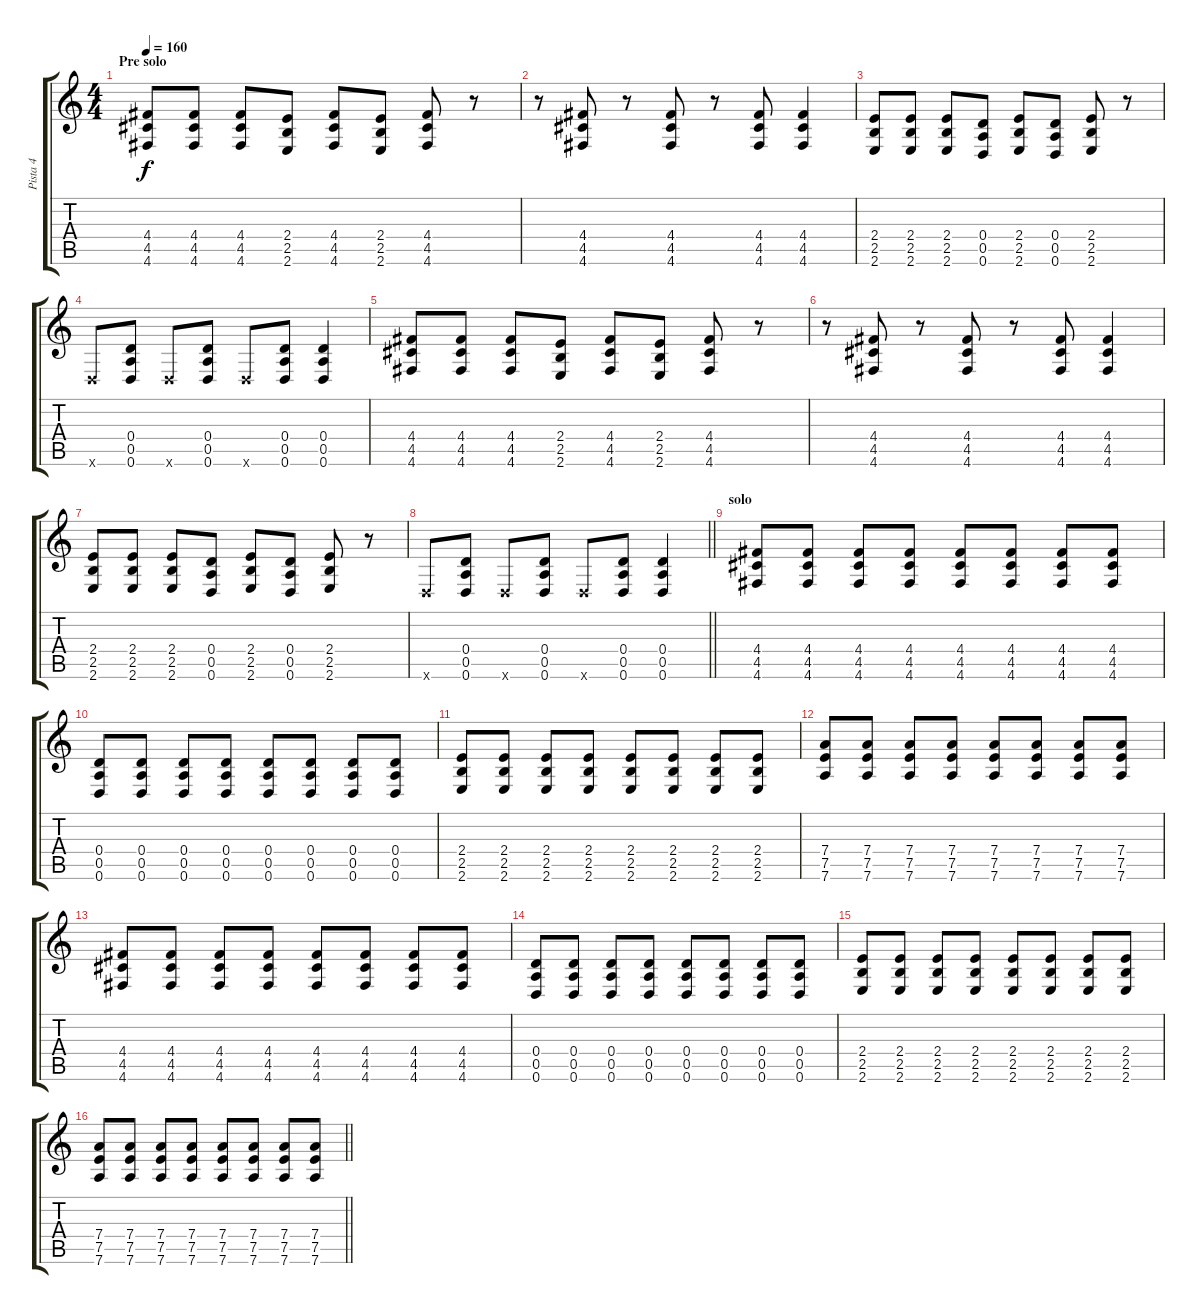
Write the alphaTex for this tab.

\track ("Pista 4" "Pista 4") {instrument distortionguitar}
\staff {score tabs}
\tuning (E4 B3 G3 D3 A2 D2) {hide}
\ts (4 4)
\section ("" "Pre solo")
\tempo 160
\clef g2
\ks c
(4.4 4.5 4.6).8{dy f} (4.4 4.5 4.6).8 (4.4 4.5 4.6).8 (2.4 2.5 2.6).8 (4.4 4.5 4.6).8 (2.4 2.5 2.6).8 (4.4 4.5 4.6).8 r.8 |
r.8 (4.4 4.5 4.6).8 r.8 (4.4 4.5 4.6).8 r.8 (4.4 4.5 4.6).8 (4.4 4.5 4.6).4 |
(2.4 2.5 2.6).8 (2.4 2.5 2.6).8 (2.4 2.5 2.6).8 (0.4 0.5 0.6).8 (2.4 2.5 2.6).8 (0.4 0.5 0.6).8 (2.4 2.5 2.6).8 r.8 |
0.6{x}.8 (0.4 0.5 0.6).8 0.6{x}.8 (0.4 0.5 0.6).8 0.6{x}.8 (0.4 0.5 0.6).8 (0.4 0.5 0.6).4 |
(4.4 4.5 4.6).8 (4.4 4.5 4.6).8 (4.4 4.5 4.6).8 (2.4 2.5 2.6).8 (4.4 4.5 4.6).8 (2.4 2.5 2.6).8 (4.4 4.5 4.6).8 r.8 |
r.8 (4.4 4.5 4.6).8 r.8 (4.4 4.5 4.6).8 r.8 (4.4 4.5 4.6).8 (4.4 4.5 4.6).4 |
(2.4 2.5 2.6).8 (2.4 2.5 2.6).8 (2.4 2.5 2.6).8 (0.4 0.5 0.6).8 (2.4 2.5 2.6).8 (0.4 0.5 0.6).8 (2.4 2.5 2.6).8 r.8 |
\barLineRight lightlight
0.6{x}.8 (0.4 0.5 0.6).8 0.6{x}.8 (0.4 0.5 0.6).8 0.6{x}.8 (0.4 0.5 0.6).8 (0.4 0.5 0.6).4 |
\section ("" "solo")
(4.4 4.5 4.6).8 (4.4 4.5 4.6).8 (4.4 4.5 4.6).8 (4.4 4.5 4.6).8 (4.4 4.5 4.6).8 (4.4 4.5 4.6).8 (4.4 4.5 4.6).8 (4.4 4.5 4.6).8 |
(0.4 0.5 0.6).8 (0.4 0.5 0.6).8 (0.4 0.5 0.6).8 (0.4 0.5 0.6).8 (0.4 0.5 0.6).8 (0.4 0.5 0.6).8 (0.4 0.5 0.6).8 (0.4 0.5 0.6).8 |
(2.4 2.5 2.6).8 (2.4 2.5 2.6).8 (2.4 2.5 2.6).8 (2.4 2.5 2.6).8 (2.4 2.5 2.6).8 (2.4 2.5 2.6).8 (2.4 2.5 2.6).8 (2.4 2.5 2.6).8 |
(7.4 7.5 7.6).8 (7.4 7.5 7.6).8 (7.4 7.5 7.6).8 (7.4 7.5 7.6).8 (7.4 7.5 7.6).8 (7.4 7.5 7.6).8 (7.4 7.5 7.6).8 (7.4 7.5 7.6).8 |
(4.4 4.5 4.6).8 (4.4 4.5 4.6).8 (4.4 4.5 4.6).8 (4.4 4.5 4.6).8 (4.4 4.5 4.6).8 (4.4 4.5 4.6).8 (4.4 4.5 4.6).8 (4.4 4.5 4.6).8 |
(0.4 0.5 0.6).8 (0.4 0.5 0.6).8 (0.4 0.5 0.6).8 (0.4 0.5 0.6).8 (0.4 0.5 0.6).8 (0.4 0.5 0.6).8 (0.4 0.5 0.6).8 (0.4 0.5 0.6).8 |
(2.4 2.5 2.6).8 (2.4 2.5 2.6).8 (2.4 2.5 2.6).8 (2.4 2.5 2.6).8 (2.4 2.5 2.6).8 (2.4 2.5 2.6).8 (2.4 2.5 2.6).8 (2.4 2.5 2.6).8 |
\barLineRight lightlight
(7.4 7.5 7.6).8 (7.4 7.5 7.6).8 (7.4 7.5 7.6).8 (7.4 7.5 7.6).8 (7.4 7.5 7.6).8 (7.4 7.5 7.6).8 (7.4 7.5 7.6).8 (7.4 7.5 7.6).8
